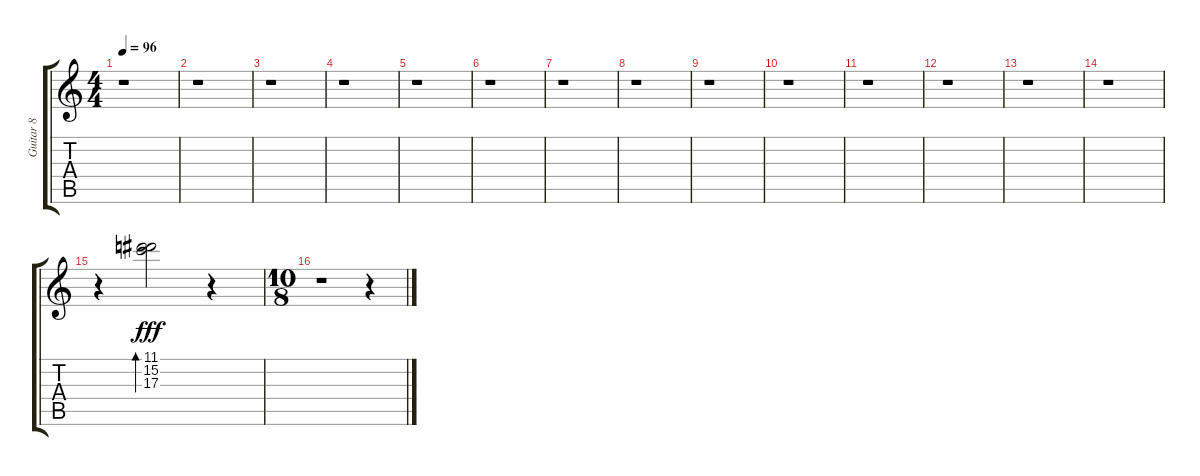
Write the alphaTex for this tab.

\track ("Guitar 8" "Guitar 8") {instrument distortionguitar}
\staff {score tabs}
\tuning (E4 B3 G3 D3 A2 E2) {hide}
\ts (4 4)
\tempo 96
\clef g2
\ks c
r.1{dy fff} |
r.1 |
r.1 |
r.1 |
r.1 |
r.1 |
r.1 |
r.1 |
r.1 |
r.1 |
r.1 |
r.1 |
r.1 |
r.1 |
r.4 (11.1 15.2 17.3).2{bd 480 instrument electricguitarclean} r.4 |
\ts (10 8)
r.1 r.4
